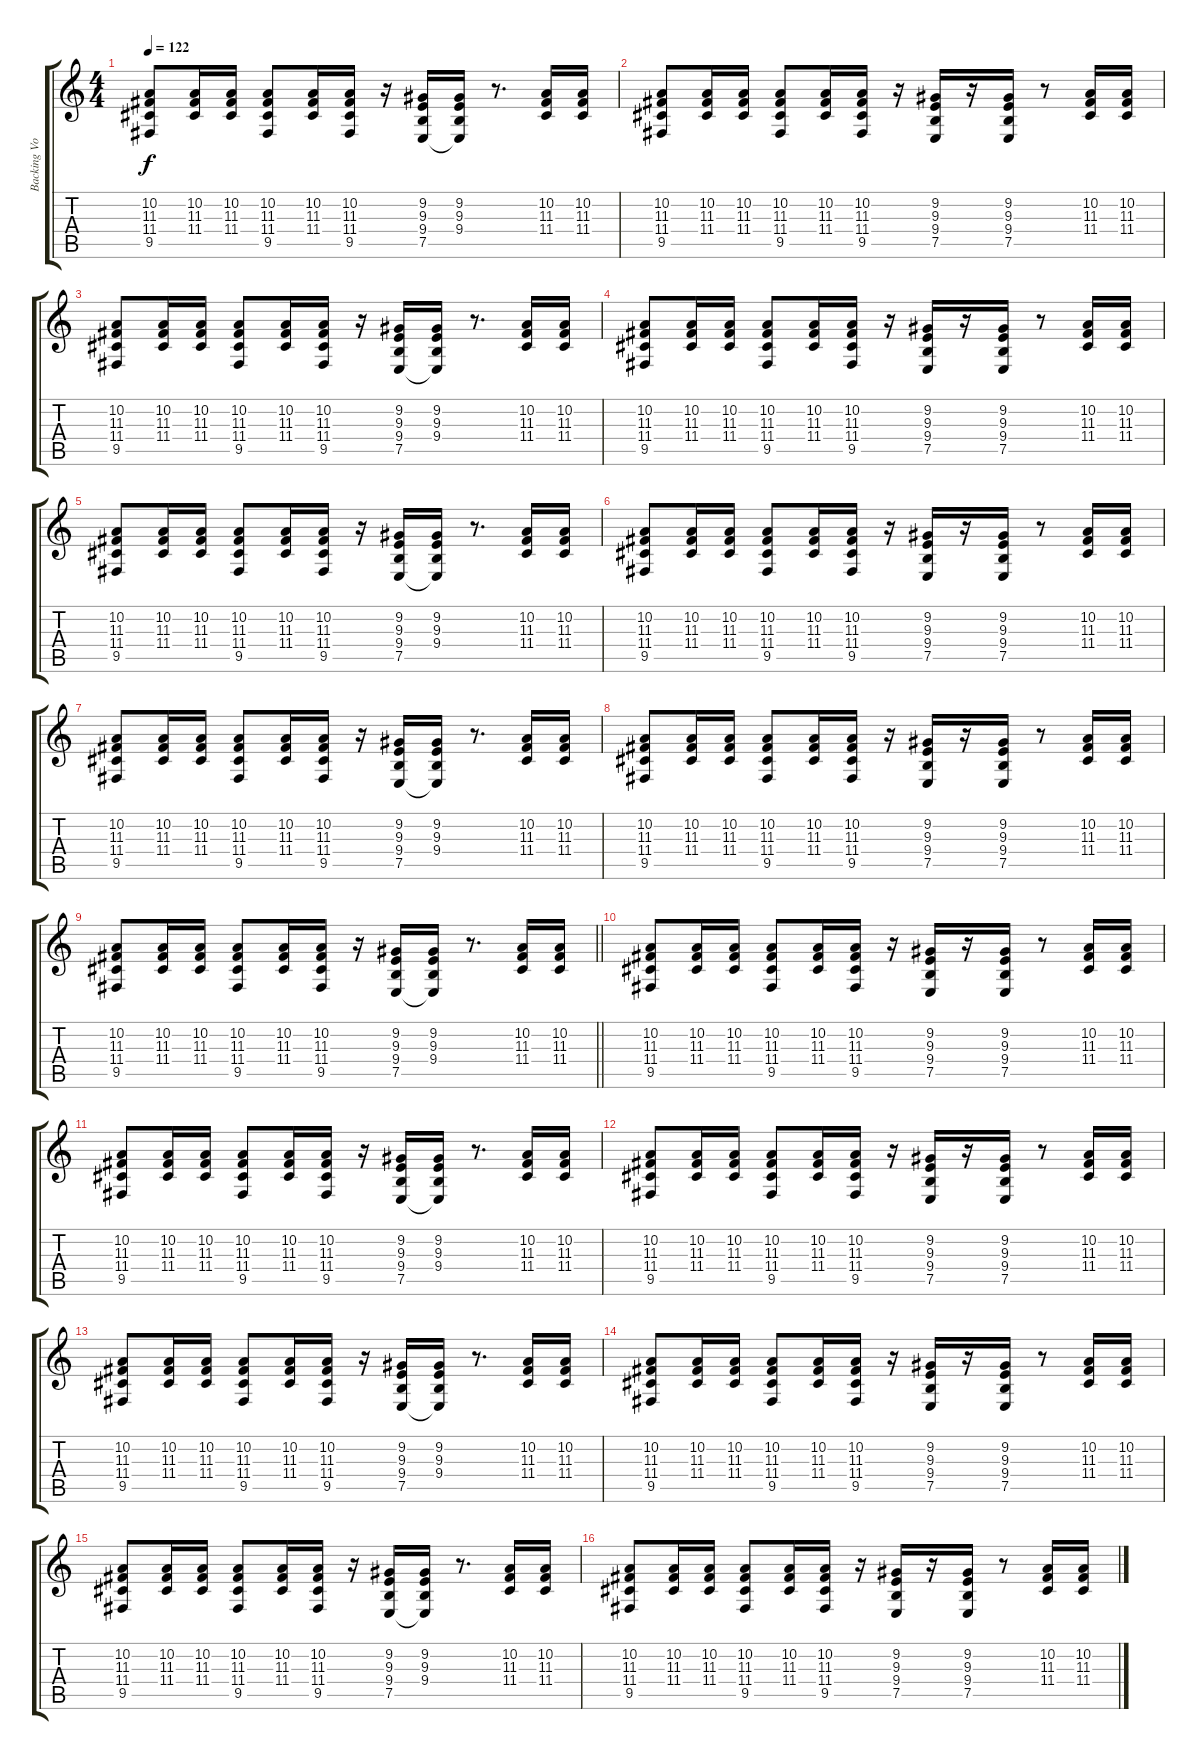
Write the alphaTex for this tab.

\track ("Backing Vocals" "Backing Vo") {instrument tangoaccordion}
\staff {score tabs}
\tuning (E4 B3 G3 D3 A2 E2) {hide}
\ts (4 4)
\tempo 122
\clef g2
\ks c
(10.2 11.3 11.4 9.5).8{dy f} (10.2 11.3 11.4).16 (10.2 11.3 11.4).16 (10.2 11.3 11.4 9.5).8 (10.2 11.3 11.4).16 (10.2 11.3 11.4 9.5).16 r.16 (9.2 9.3 9.4 7.5).16 (9.2 9.3 9.4 7.5{t}).16 r.8{d} (10.2 11.3 11.4).16 (10.2 11.3 11.4).16 |
(10.2 11.3 11.4 9.5).8 (10.2 11.3 11.4).16 (10.2 11.3 11.4).16 (10.2 11.3 11.4 9.5).8 (10.2 11.3 11.4).16 (10.2 11.3 11.4 9.5).16 r.16 (9.2 9.3 9.4 7.5).16 r.16 (9.2 9.3 9.4 7.5).16 r.8 (10.2 11.3 11.4).16 (10.2 11.3 11.4).16 |
(10.2 11.3 11.4 9.5).8 (10.2 11.3 11.4).16 (10.2 11.3 11.4).16 (10.2 11.3 11.4 9.5).8 (10.2 11.3 11.4).16 (10.2 11.3 11.4 9.5).16 r.16 (9.2 9.3 9.4 7.5).16 (9.2 9.3 9.4 7.5{t}).16 r.8{d} (10.2 11.3 11.4).16 (10.2 11.3 11.4).16 |
(10.2 11.3 11.4 9.5).8 (10.2 11.3 11.4).16 (10.2 11.3 11.4).16 (10.2 11.3 11.4 9.5).8 (10.2 11.3 11.4).16 (10.2 11.3 11.4 9.5).16 r.16 (9.2 9.3 9.4 7.5).16 r.16 (9.2 9.3 9.4 7.5).16 r.8 (10.2 11.3 11.4).16 (10.2 11.3 11.4).16 |
(10.2 11.3 11.4 9.5).8 (10.2 11.3 11.4).16 (10.2 11.3 11.4).16 (10.2 11.3 11.4 9.5).8 (10.2 11.3 11.4).16 (10.2 11.3 11.4 9.5).16 r.16 (9.2 9.3 9.4 7.5).16 (9.2 9.3 9.4 7.5{t}).16 r.8{d} (10.2 11.3 11.4).16 (10.2 11.3 11.4).16 |
(10.2 11.3 11.4 9.5).8 (10.2 11.3 11.4).16 (10.2 11.3 11.4).16 (10.2 11.3 11.4 9.5).8 (10.2 11.3 11.4).16 (10.2 11.3 11.4 9.5).16 r.16 (9.2 9.3 9.4 7.5).16 r.16 (9.2 9.3 9.4 7.5).16 r.8 (10.2 11.3 11.4).16 (10.2 11.3 11.4).16 |
(10.2 11.3 11.4 9.5).8 (10.2 11.3 11.4).16 (10.2 11.3 11.4).16 (10.2 11.3 11.4 9.5).8 (10.2 11.3 11.4).16 (10.2 11.3 11.4 9.5).16 r.16 (9.2 9.3 9.4 7.5).16 (9.2 9.3 9.4 7.5{t}).16 r.8{d} (10.2 11.3 11.4).16 (10.2 11.3 11.4).16 |
(10.2 11.3 11.4 9.5).8 (10.2 11.3 11.4).16 (10.2 11.3 11.4).16 (10.2 11.3 11.4 9.5).8 (10.2 11.3 11.4).16 (10.2 11.3 11.4 9.5).16 r.16 (9.2 9.3 9.4 7.5).16 r.16 (9.2 9.3 9.4 7.5).16 r.8 (10.2 11.3 11.4).16 (10.2 11.3 11.4).16 |
\barLineRight lightlight
(10.2 11.3 11.4 9.5).8 (10.2 11.3 11.4).16 (10.2 11.3 11.4).16 (10.2 11.3 11.4 9.5).8 (10.2 11.3 11.4).16 (10.2 11.3 11.4 9.5).16 r.16 (9.2 9.3 9.4 7.5).16 (9.2 9.3 9.4 7.5{t}).16 r.8{d} (10.2 11.3 11.4).16{volume 8} (10.2 11.3 11.4).16 |
\section ("" "")
(10.2 11.3 11.4 9.5).8 (10.2 11.3 11.4).16 (10.2 11.3 11.4).16 (10.2 11.3 11.4 9.5).8 (10.2 11.3 11.4).16 (10.2 11.3 11.4 9.5).16 r.16 (9.2 9.3 9.4 7.5).16 r.16 (9.2 9.3 9.4 7.5).16 r.8 (10.2 11.3 11.4).16 (10.2 11.3 11.4).16 |
(10.2 11.3 11.4 9.5).8 (10.2 11.3 11.4).16 (10.2 11.3 11.4).16 (10.2 11.3 11.4 9.5).8 (10.2 11.3 11.4).16 (10.2 11.3 11.4 9.5).16 r.16 (9.2 9.3 9.4 7.5).16 (9.2 9.3 9.4 7.5{t}).16 r.8{d} (10.2 11.3 11.4).16 (10.2 11.3 11.4).16 |
(10.2 11.3 11.4 9.5).8 (10.2 11.3 11.4).16 (10.2 11.3 11.4).16 (10.2 11.3 11.4 9.5).8 (10.2 11.3 11.4).16 (10.2 11.3 11.4 9.5).16 r.16 (9.2 9.3 9.4 7.5).16 r.16 (9.2 9.3 9.4 7.5).16 r.8 (10.2 11.3 11.4).16 (10.2 11.3 11.4).16 |
(10.2 11.3 11.4 9.5).8 (10.2 11.3 11.4).16 (10.2 11.3 11.4).16 (10.2 11.3 11.4 9.5).8 (10.2 11.3 11.4).16 (10.2 11.3 11.4 9.5).16 r.16 (9.2 9.3 9.4 7.5).16 (9.2 9.3 9.4 7.5{t}).16 r.8{d} (10.2 11.3 11.4).16 (10.2 11.3 11.4).16 |
(10.2 11.3 11.4 9.5).8 (10.2 11.3 11.4).16 (10.2 11.3 11.4).16 (10.2 11.3 11.4 9.5).8 (10.2 11.3 11.4).16 (10.2 11.3 11.4 9.5).16 r.16 (9.2 9.3 9.4 7.5).16 r.16 (9.2 9.3 9.4 7.5).16 r.8 (10.2 11.3 11.4).16 (10.2 11.3 11.4).16 |
(10.2 11.3 11.4 9.5).8 (10.2 11.3 11.4).16 (10.2 11.3 11.4).16 (10.2 11.3 11.4 9.5).8 (10.2 11.3 11.4).16 (10.2 11.3 11.4 9.5).16 r.16 (9.2 9.3 9.4 7.5).16 (9.2 9.3 9.4 7.5{t}).16 r.8{d} (10.2 11.3 11.4).16 (10.2 11.3 11.4).16 |
(10.2 11.3 11.4 9.5).8 (10.2 11.3 11.4).16 (10.2 11.3 11.4).16 (10.2 11.3 11.4 9.5).8 (10.2 11.3 11.4).16 (10.2 11.3 11.4 9.5).16 r.16 (9.2 9.3 9.4 7.5).16 r.16 (9.2 9.3 9.4 7.5).16 r.8 (10.2 11.3 11.4).16 (10.2 11.3 11.4).16
